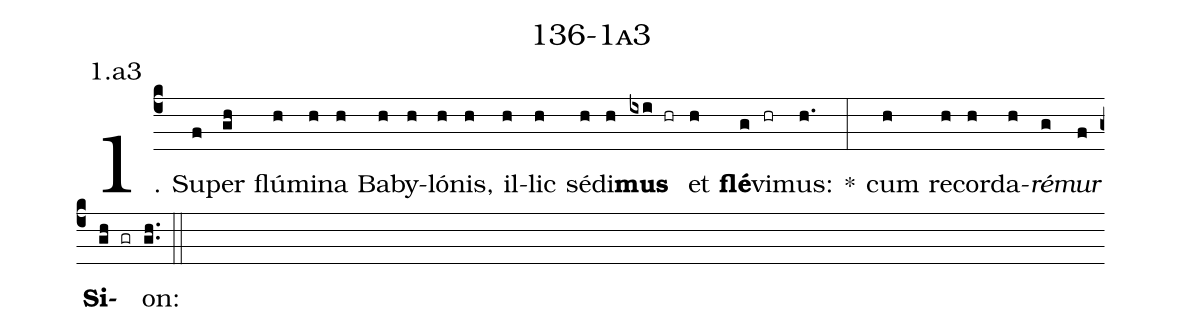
name: 136-1a3;
annotation: 1.a3;
%%
(c4)1. Su(f)per(gh) flú(h)mi(h)na(h) Ba(h)by(h)ló(h)nis,(h) il(h)lic(h) sé(h)di(h)<b>mus</b>(ixi hr) et(h) <b>flé</b>(g)vi(hr)mus:(h.) *(:) cum(h) re(h)cor(h)da(h)<i>ré</i>(g)<i>mur</i>(f) <b>Si</b>(gh gr)on:(gh..) (::)
